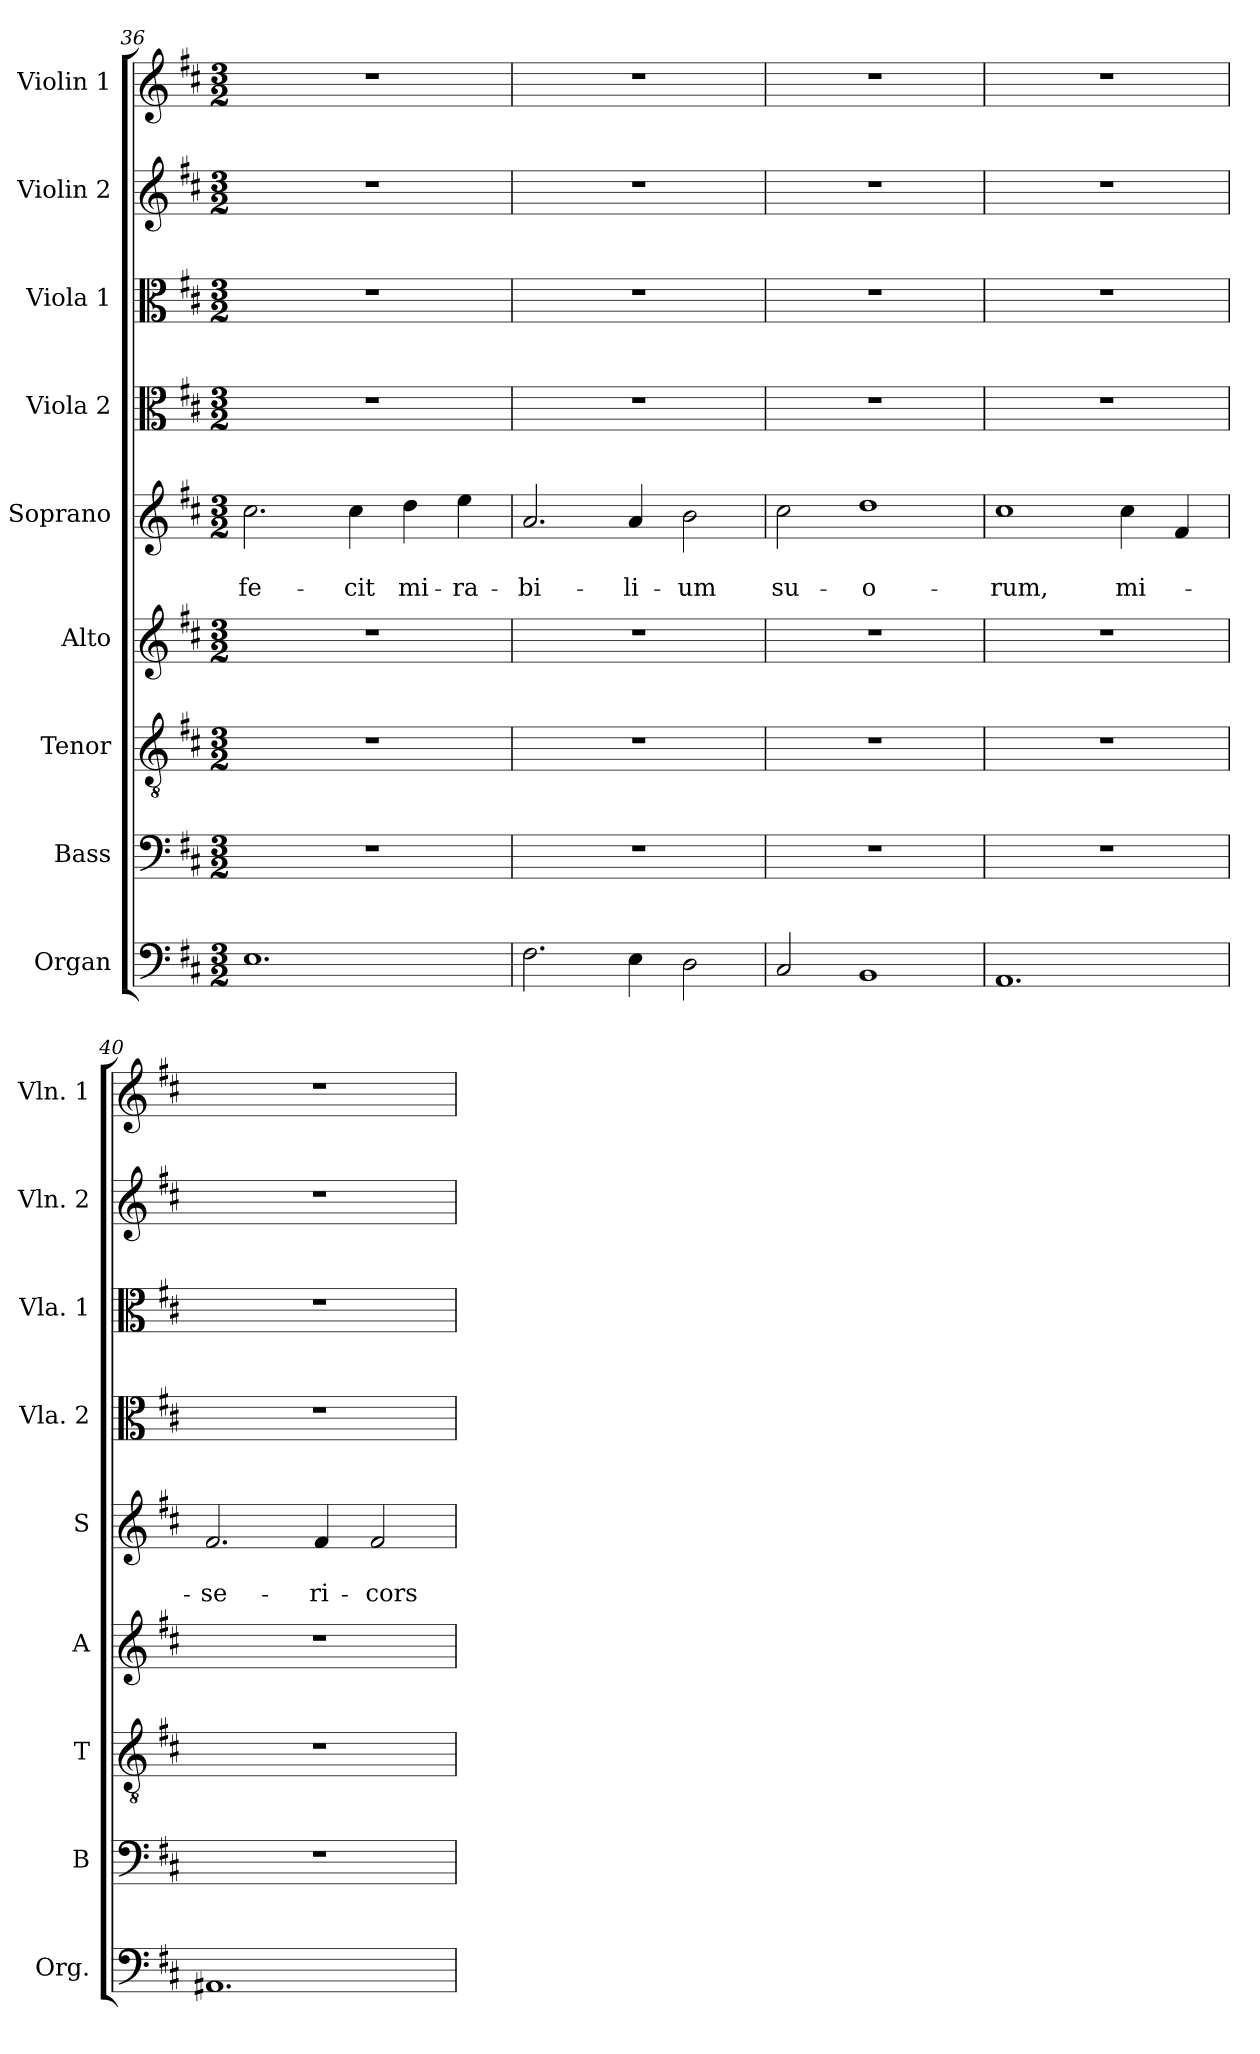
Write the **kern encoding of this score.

**kern	**kern	**kern	**kern	**kern	**text	**text	**kern	**kern	**kern	**kern
*part9	*part8	*part7	*part6	*part5	*part5	*part5	*part4	*part3	*part2	*part1
*staff9	*staff8	*staff7	*staff6	*staff5	*staff5	*staff5	*staff4	*staff3	*staff2	*staff1
*I"Organ	*I"Bass	*I"Tenor	*I"Alto	*I"Soprano	*	*	*I"Viola 2	*I"Viola 1	*I"Violin 2	*I"Violin 1
*I'Org.	*I'B	*I'T	*I'A	*I'S	*	*	*I'Vla. 2	*I'Vla. 1	*I'Vln. 2	*I'Vln. 1
!!LO:PB:g=z
*clefF4	*clefF4	*clefGv2	*clefG2	*clefG2	*	*	*clefC3	*clefC3	*clefG2	*clefG2
*k[f#c#]	*k[f#c#]	*k[f#c#]	*k[f#c#]	*k[f#c#]	*	*	*k[f#c#]	*k[f#c#]	*k[f#c#]	*k[f#c#]
*D:	*D:	*D:	*D:	*D:	*	*	*D:	*D:	*D:	*D:
*M3/2	*M3/2	*M3/2	*M3/2	*M3/2	*	*	*M3/2	*M3/2	*M3/2	*M3/2
=36	=36	=36	=36	=36	=36	=36	=36	=36	=36	=36
!	!	!	!	!	!	!LO:LY:b	!	!	!	!
1.E	1.r	1.r	1.r	2.cc#\	.	fe-	1.r	1.r	1.r	1.r
!	!	!	!	!	!	!LO:LY:b	!	!	!	!
.	.	.	.	4cc#\	.	-cit	.	.	.	.
!	!	!	!	!	!	!LO:LY:b	!	!	!	!
.	.	.	.	4dd\	.	mi-	.	.	.	.
!	!	!	!	!	!	!LO:LY:b	!	!	!	!
.	.	.	.	4ee\	.	-ra-	.	.	.	.
=37	=37	=37	=37	=37	=37	=37	=37	=37	=37	=37
!	!	!	!	!	!	!LO:LY:b	!	!	!	!
2.F#\	1.r	1.r	1.r	2.a/	.	-bi-	1.r	1.r	1.r	1.r
!	!	!	!	!	!	!LO:LY:b	!	!	!	!
4E\	.	.	.	4a/	.	-li-	.	.	.	.
!	!	!	!	!	!	!LO:LY:b	!	!	!	!
2D\	.	.	.	2b\	.	-um	.	.	.	.
=38	=38	=38	=38	=38	=38	=38	=38	=38	=38	=38
!	!	!	!	!	!	!LO:LY:b	!	!	!	!
2C#/	1.r	1.r	1.r	2cc#\	.	su-	1.r	1.r	1.r	1.r
!	!	!	!	!	!	!LO:LY:b	!	!	!	!
1BB	.	.	.	1dd>	.	-o-	.	.	.	.
=39	=39	=39	=39	=39	=39	=39	=39	=39	=39	=39
!	!	!	!	!	!	!LO:LY:b	!	!	!	!
1.AA	1.r	1.r	1.r	1cc#	.	-rum,	1.r	1.r	1.r	1.r
!	!	!	!	!	!	!LO:LY:b	!	!	!	!
.	.	.	.	4cc#\	.	mi-	.	.	.	.
.	.	.	.	4f#/	.	.	.	.	.	.
=40	=40	=40	=40	=40	=40	=40	=40	=40	=40	=40
!	!	!	!	!	!	!LO:LY:b	!	!	!	!
1.AA#X	1.r	1.r	1.r	2.f#/	.	-se-	1.r	1.r	1.r	1.r
!	!	!	!	!	!	!LO:LY:b	!	!	!	!
.	.	.	.	4f#/	.	-ri-	.	.	.	.
!	!	!	!	!	!	!LO:LY:b	!	!	!	!
.	.	.	.	2f#/	.	-cors	.	.	.	.
=	=	=	=	=	=	=	=	=	=	=
*-	*-	*-	*-	*-	*-	*-	*-	*-	*-	*-
